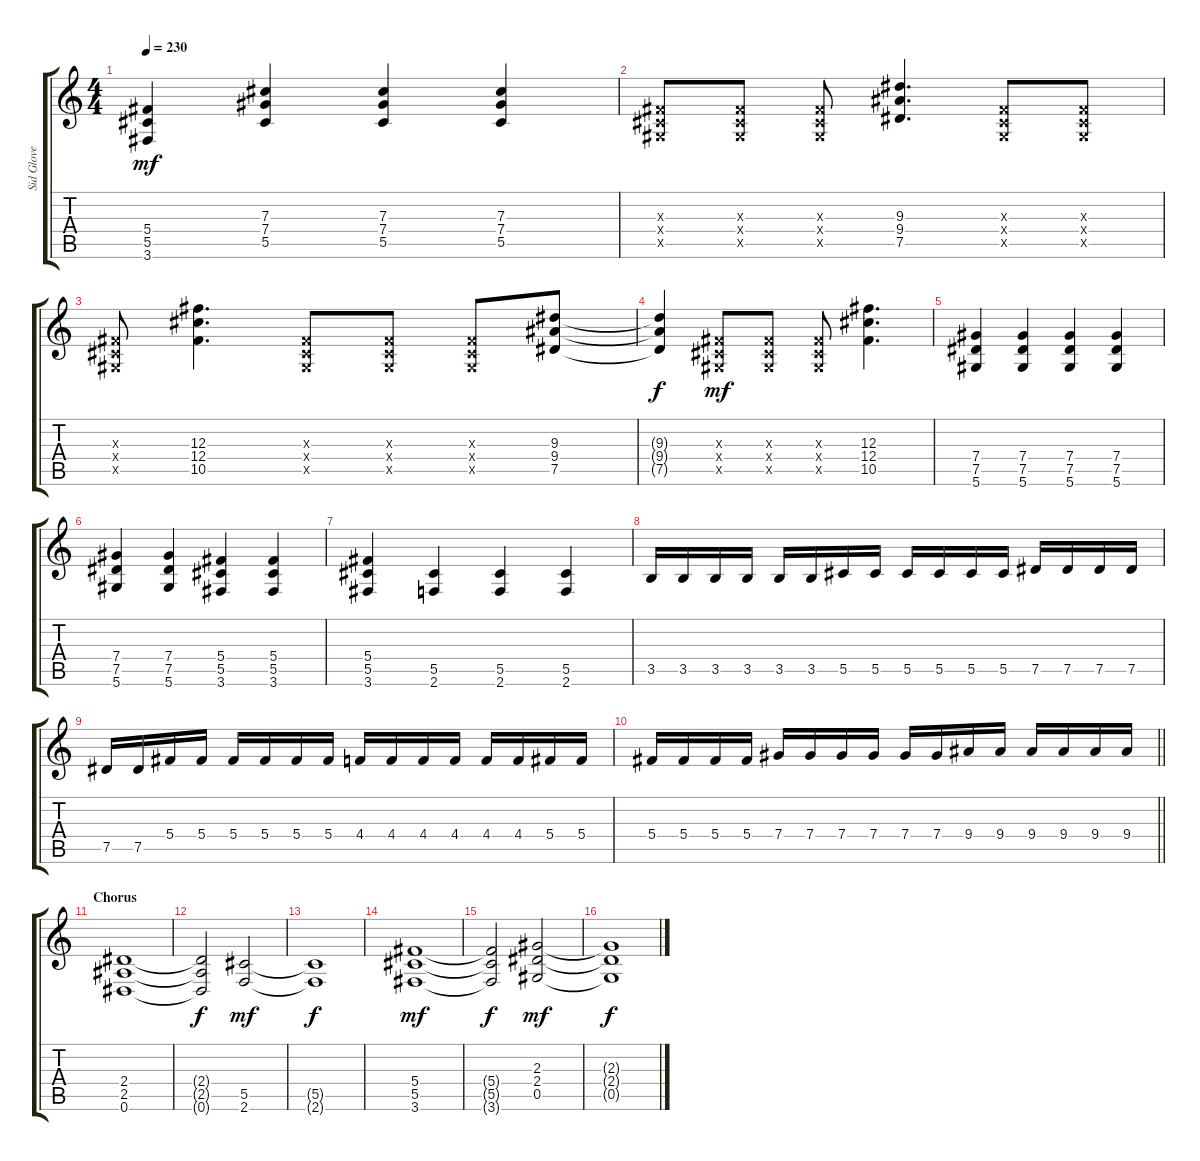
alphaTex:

\track ("Sid Glove" "Sid Glove") {instrument distortionguitar}
\staff {score tabs}
\tuning (Eb4 Bb3 Gb3 Db3 Ab2 Eb2) {hide}
\ts (4 4)
\tempo 230
\clef g2
\ks c
(5.4 5.5 3.6).4{dy mf} (7.3 7.4 5.5).4 (7.3 7.4 5.5).4 (7.3 7.4 5.5).4 |
(0.3{x} 0.4{x} 0.5{x}).8 (0.3{x} 0.4{x} 0.5{x}).8 (0.3{x} 0.4{x} 0.5{x}).8 (9.3 9.4 7.5).4{d} (0.3{x} 0.4{x} 0.5{x}).8 (0.3{x} 0.4{x} 0.5{x}).8 |
(0.3{x} 0.4{x} 0.5{x}).8 (12.3 12.4 10.5).4{d} (0.3{x} 0.4{x} 0.5{x}).8 (0.3{x} 0.4{x} 0.5{x}).8 (0.3{x} 0.4{x} 0.5{x}).8 (9.3 9.4 7.5).8 |
(9.3{t} 9.4{t} 7.5{t}).4{dy f} (0.3{x} 0.4{x} 0.5{x}).8{dy mf} (0.3{x} 0.4{x} 0.5{x}).8 (0.3{x} 0.4{x} 0.5{x}).8 (12.3 12.4 10.5).4{d} |
(7.4 7.5 5.6).4 (7.4 7.5 5.6).4 (7.4 7.5 5.6).4 (7.4 7.5 5.6).4 |
(7.4 7.5 5.6).4 (7.4 7.5 5.6).4 (5.4 5.5 3.6).4 (5.4 5.5 3.6).4 |
(5.4 5.5 3.6).4 (5.5 2.6).4 (5.5 2.6).4 (5.5 2.6).4 |
3.5.16 3.5.16 3.5.16 3.5.16 3.5.16 3.5.16 5.5.16 5.5.16 5.5.16 5.5.16 5.5.16 5.5.16 7.5.16 7.5.16 7.5.16 7.5.16 |
7.5.16 7.5.16 5.4.16 5.4.16 5.4.16 5.4.16 5.4.16 5.4.16 4.4.16 4.4.16 4.4.16 4.4.16 4.4.16 4.4.16 5.4.16 5.4.16 |
\barLineRight lightlight
5.4.16 5.4.16 5.4.16 5.4.16 7.4.16 7.4.16 7.4.16 7.4.16 7.4.16 7.4.16 9.4.16 9.4.16 9.4.16 9.4.16 9.4.16 9.4.16 |
\section ("" "Chorus")
(2.4 2.5 0.6).1 |
(2.4{t} 2.5{t} 0.6{t}).2{dy f} (5.5 2.6).2{dy mf} |
(5.5{t} 2.6{t}).1{dy f} |
(5.4 5.5 3.6).1{dy mf} |
(5.4{t} 5.5{t} 3.6{t}).2{dy f} (2.3 2.4 0.5).2{dy mf} |
(2.3{t} 2.4{t} 0.5{t}).1{dy f}
